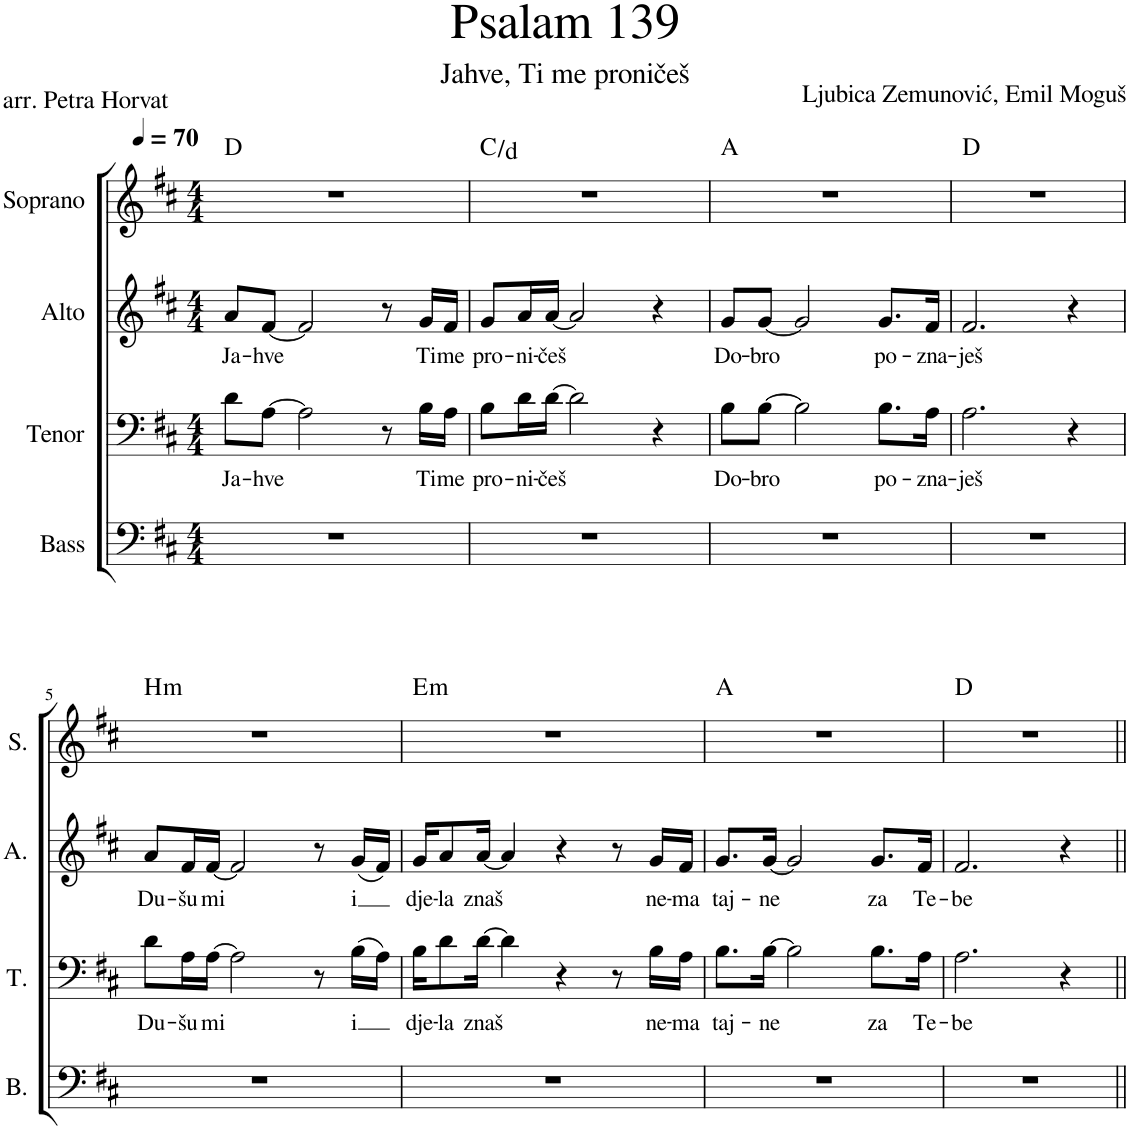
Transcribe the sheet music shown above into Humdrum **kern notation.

**kern	**kern	**text	**kern	**text	**kern	**harte
*part4	*part3	*part3	*part2	*part2	*part1	*part1
*staff4	*staff3	*staff3	*staff2	*staff2	*staff1	*
*I"Bass	*I"Tenor	*	*I"Alto	*	*I"Soprano	*
*I'B.	*I'T.	*	*I'A.	*	*I'S.	*
*clefF4	*clefF4	*	*clefG2	*	*clefG2	*
*k[f#c#]	*k[f#c#]	*	*k[f#c#]	*	*k[f#c#]	*
*M4/4	*M4/4	*	*M4/4	*	*M4/4	*
*MM70	*MM70	*	*MM70	*	*MM70	*
=1	=1	=1	=1	=1	=1	=1
!	!	!LO:LY:b	!	!LO:LY:b	!	!
1r	8d\L	Ja-	8a/L	Ja-	1r	D:maj
!	!	!LO:LY:b	!	!LO:LY:b	!	!
.	[8A\J	-hve	[8f#/J	-hve	.	.
.	2A\]	.	2f#/]	.	.	.
.	8r	.	8r	.	.	.
!	!	!LO:LY:b	!	!LO:LY:b	!	!
.	16B\LL	Ti	16g/LL	Ti	.	.
!	!	!LO:LY:b	!	!LO:LY:b	!	!
.	16A\JJ	me	16f#/JJ	me	.	.
=2	=2	=2	=2	=2	=2	=2
!	!	!LO:LY:b	!	!LO:LY:b	!	!
1r	8B\L	pro-	8g/L	pro-	1r	C:maj/2
!	!	!LO:LY:b	!	!LO:LY:b	!	!
.	16d\L	-ni-	16a/L	-ni-	.	.
!	!	!LO:LY:b	!	!LO:LY:b	!	!
.	[16d\JJ	-češ	[16a/JJ	-češ	.	.
.	2d\]	.	2a/]	.	.	.
.	4r	.	4r	.	.	.
=3	=3	=3	=3	=3	=3	=3
!	!	!LO:LY:b	!	!LO:LY:b	!	!
1r	8B\L	Do-	8g/L	Do-	1r	A:maj
!	!	!LO:LY:b	!	!LO:LY:b	!	!
.	[8B\J	-bro	[8g/J	-bro	.	.
.	2B\]	.	2g/]	.	.	.
!	!	!LO:LY:b	!	!LO:LY:b	!	!
.	8.B\L	po-	8.g/L	po-	.	.
!	!	!LO:LY:b	!	!LO:LY:b	!	!
.	16A\Jk	-zna-	16f#/Jk	-zna-	.	.
=4	=4	=4	=4	=4	=4	=4
!	!	!LO:LY:b	!	!LO:LY:b	!	!
1r	2.A\	-ješ	2.f#/	-ješ	1r	D:maj
.	4r	.	4r	.	.	.
!!LO:LB:g=z
=5	=5	=5	=5	=5	=5	=5
!	!	!LO:LY:b	!	!LO:LY:b	!	!LO:H:kt=m
1r	8d\L	Du-	8a/L	Du-	1r	B:min
!	!	!LO:LY:b	!	!LO:LY:b	!	!
.	16A\L	-šu	16f#/L	-šu	.	.
!	!	!LO:LY:b	!	!LO:LY:b	!	!
.	[16A\JJ	mi	[16f#/JJ	mi	.	.
.	2A\]	.	2f#/]	.	.	.
.	8r	.	8r	.	.	.
!	!	!LO:LY:b	!	!LO:LY:b	!	!
.	(16B\LL	i	(16g/LL	i	.	.
.	16A\JJ)	.	16f#/JJ)	.	.	.
=6	=6	=6	=6	=6	=6	=6
!	!	!LO:LY:b	!	!LO:LY:b	!	!LO:H:kt=m
1r	16B\KL	dje-	16g/KL	dje-	1r	E:min
!	!	!LO:LY:b	!	!LO:LY:b	!	!
.	8d\	-la	8a/	-la	.	.
!	!	!LO:LY:b	!	!LO:LY:b	!	!
.	[16d\Jk	znaš	[16a/Jk	znaš	.	.
.	4d\]	.	4a/]	.	.	.
.	4r	.	4r	.	.	.
.	8r	.	8r	.	.	.
!	!	!LO:LY:b	!	!LO:LY:b	!	!
.	16B\LL	ne-	16g/LL	ne-	.	.
!	!	!LO:LY:b	!	!LO:LY:b	!	!
.	16A\JJ	-ma	16f#/JJ	-ma	.	.
=7	=7	=7	=7	=7	=7	=7
!	!	!LO:LY:b	!	!LO:LY:b	!	!
1r	8.B\L	taj-	8.g/L	taj-	1r	A:maj
!	!	!LO:LY:b	!	!LO:LY:b	!	!
.	[16B\Jk	-ne	[16g/Jk	-ne	.	.
.	2B\]	.	2g/]	.	.	.
!	!	!LO:LY:b	!	!LO:LY:b	!	!
.	8.B\L	za	8.g/L	za	.	.
!	!	!LO:LY:b	!	!LO:LY:b	!	!
.	16A\Jk	Te-	16f#/Jk	Te-	.	.
=8	=8	=8	=8	=8	=8	=8
!	!	!LO:LY:b	!	!LO:LY:b	!	!
1r	2.A\	-be	2.f#/	-be	1r	D:maj
.	4r	.	4r	.	.	.
=||	=||	=||	=||	=||	=||	=||
*-	*-	*-	*-	*-	*-	*-
